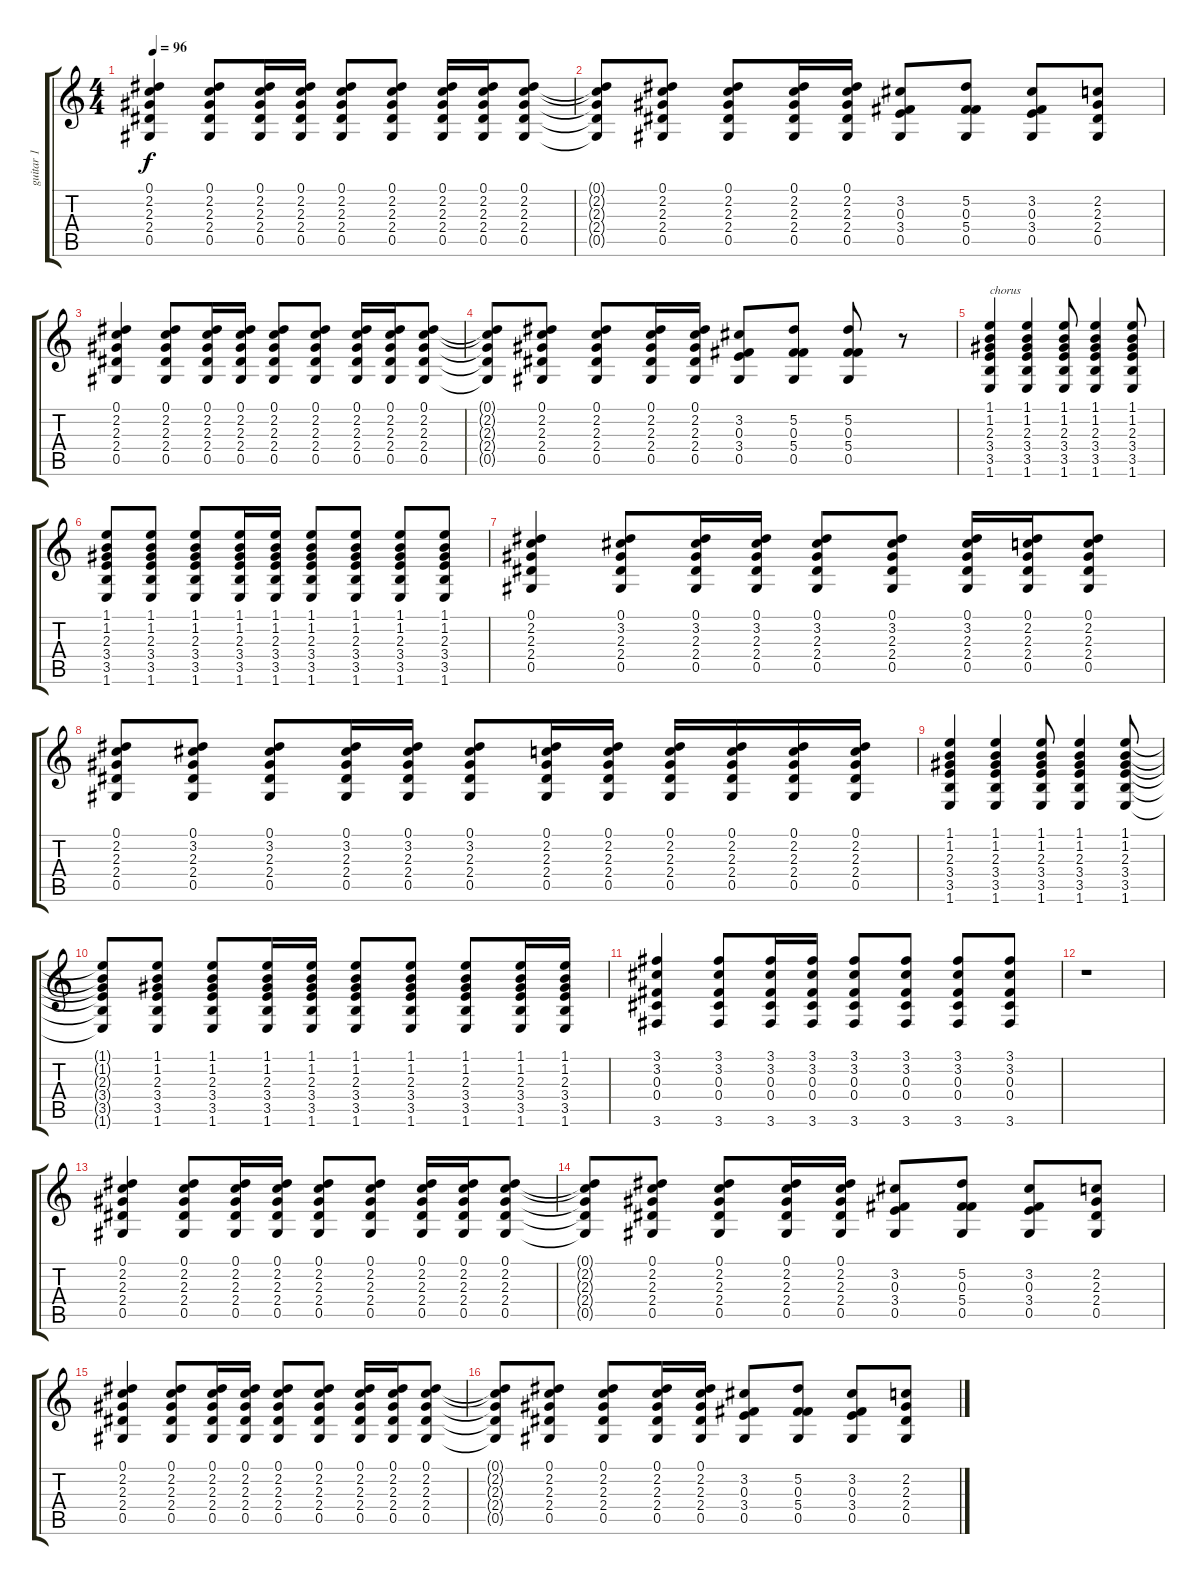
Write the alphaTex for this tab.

\track ("guitar 1" "guitar 1") {instrument acousticguitarnylon}
\staff {score tabs}
\tuning (Eb4 Bb3 Gb3 Db3 Ab2 Eb2) {hide}
\ts (4 4)
\tempo 96
\clef g2
\ks c
(0.1 2.2 2.3 2.4 0.5).4{dy f} (0.1 2.2 2.3 2.4 0.5).8 (0.1 2.2 2.3 2.4 0.5).16 (0.1 2.2 2.3 2.4 0.5).16 (0.1 2.2 2.3 2.4 0.5).8 (0.1 2.2 2.3 2.4 0.5).8 (0.1 2.2 2.3 2.4 0.5).16 (0.1 2.2 2.3 2.4 0.5).16 (0.1 2.2 2.3 2.4 0.5).8 |
(0.1{t} 2.2{t} 2.3{t} 2.4{t} 0.5{t}).8 (0.1 2.2 2.3 2.4 0.5).8 (0.1 2.2 2.3 2.4 0.5).8 (0.1 2.2 2.3 2.4 0.5).16 (0.1 2.2 2.3 2.4 0.5).16 (3.2 0.3 3.4 0.5).8 (5.2 0.3 5.4 0.5).8 (3.2 0.3 3.4 0.5).8 (2.2 2.3 2.4 0.5).8 |
(0.1 2.2 2.3 2.4 0.5).4 (0.1 2.2 2.3 2.4 0.5).8 (0.1 2.2 2.3 2.4 0.5).16 (0.1 2.2 2.3 2.4 0.5).16 (0.1 2.2 2.3 2.4 0.5).8 (0.1 2.2 2.3 2.4 0.5).8 (0.1 2.2 2.3 2.4 0.5).16 (0.1 2.2 2.3 2.4 0.5).16 (0.1 2.2 2.3 2.4 0.5).8 |
(0.1{t} 2.2{t} 2.3{t} 2.4{t} 0.5{t}).8 (0.1 2.2 2.3 2.4 0.5).8 (0.1 2.2 2.3 2.4 0.5).8 (0.1 2.2 2.3 2.4 0.5).16 (0.1 2.2 2.3 2.4 0.5).16 (3.2 0.3 3.4 0.5).8 (5.2 0.3 5.4 0.5).8 (5.2 0.3 5.4 0.5).8 r.8 |
(1.1 1.2 2.3 3.4 3.5 1.6).4{txt "chorus"} (1.1 1.2 2.3 3.4 3.5 1.6).4 (1.1 1.2 2.3 3.4 3.5 1.6).8 (1.1 1.2 2.3 3.4 3.5 1.6).4 (1.1 1.2 2.3 3.4 3.5 1.6).8 |
(1.1 1.2 2.3 3.4 3.5 1.6).8 (1.1 1.2 2.3 3.4 3.5 1.6).8 (1.1 1.2 2.3 3.4 3.5 1.6).8 (1.1 1.2 2.3 3.4 3.5 1.6).16 (1.1 1.2 2.3 3.4 3.5 1.6).16 (1.1 1.2 2.3 3.4 3.5 1.6).8 (1.1 1.2 2.3 3.4 3.5 1.6).8 (1.1 1.2 2.3 3.4 3.5 1.6).8 (1.1 1.2 2.3 3.4 3.5 1.6).8 |
(0.1 2.2 2.3 2.4 0.5).4 (0.1 3.2 2.3 2.4 0.5).8 (0.1 3.2 2.3 2.4 0.5).16 (0.1 3.2 2.3 2.4 0.5).16 (0.1 3.2 2.3 2.4 0.5).8 (0.1 3.2 2.3 2.4 0.5).8 (0.1 3.2 2.3 2.4 0.5).16 (0.1 2.2 2.3 2.4 0.5).16 (0.1 2.2 2.3 2.4 0.5).8 |
(0.1 2.2 2.3 2.4 0.5).8 (0.1 3.2 2.3 2.4 0.5).8 (0.1 3.2 2.3 2.4 0.5).8 (0.1 3.2 2.3 2.4 0.5).16 (0.1 3.2 2.3 2.4 0.5).16 (0.1 3.2 2.3 2.4 0.5).8 (0.1 2.2 2.3 2.4 0.5).16 (0.1 2.2 2.3 2.4 0.5).16 (0.1 2.2 2.3 2.4 0.5).16 (0.1 2.2 2.3 2.4 0.5).16 (0.1 2.2 2.3 2.4 0.5).16 (0.1 2.2 2.3 2.4 0.5).16 |
(1.1 1.2 2.3 3.4 3.5 1.6).4 (1.1 1.2 2.3 3.4 3.5 1.6).4 (1.1 1.2 2.3 3.4 3.5 1.6).8 (1.1 1.2 2.3 3.4 3.5 1.6).4 (1.1 1.2 2.3 3.4 3.5 1.6).8 |
(1.1{t} 1.2{t} 2.3{t} 3.4{t} 3.5{t} 1.6{t}).8 (1.1 1.2 2.3 3.4 3.5 1.6).8 (1.1 1.2 2.3 3.4 3.5 1.6).8 (1.1 1.2 2.3 3.4 3.5 1.6).16 (1.1 1.2 2.3 3.4 3.5 1.6).16 (1.1 1.2 2.3 3.4 3.5 1.6).8 (1.1 1.2 2.3 3.4 3.5 1.6).8 (1.1 1.2 2.3 3.4 3.5 1.6).8 (1.1 1.2 2.3 3.4 3.5 1.6).16 (1.1 1.2 2.3 3.4 3.5 1.6).16 |
(3.1 3.2 0.3 0.4 3.6).4 (3.1 3.2 0.3 0.4 3.6).8 (3.1 3.2 0.3 0.4 3.6).16 (3.1 3.2 0.3 0.4 3.6).16 (3.1 3.2 0.3 0.4 3.6).8 (3.1 3.2 0.3 0.4 3.6).8 (3.1 3.2 0.3 0.4 3.6).8 (3.1 3.2 0.3 0.4 3.6).8 |
r.1 |
(0.1 2.2 2.3 2.4 0.5).4 (0.1 2.2 2.3 2.4 0.5).8 (0.1 2.2 2.3 2.4 0.5).16 (0.1 2.2 2.3 2.4 0.5).16 (0.1 2.2 2.3 2.4 0.5).8 (0.1 2.2 2.3 2.4 0.5).8 (0.1 2.2 2.3 2.4 0.5).16 (0.1 2.2 2.3 2.4 0.5).16 (0.1 2.2 2.3 2.4 0.5).8 |
(0.1{t} 2.2{t} 2.3{t} 2.4{t} 0.5{t}).8 (0.1 2.2 2.3 2.4 0.5).8 (0.1 2.2 2.3 2.4 0.5).8 (0.1 2.2 2.3 2.4 0.5).16 (0.1 2.2 2.3 2.4 0.5).16 (3.2 0.3 3.4 0.5).8 (5.2 0.3 5.4 0.5).8 (3.2 0.3 3.4 0.5).8 (2.2 2.3 2.4 0.5).8 |
(0.1 2.2 2.3 2.4 0.5).4 (0.1 2.2 2.3 2.4 0.5).8 (0.1 2.2 2.3 2.4 0.5).16 (0.1 2.2 2.3 2.4 0.5).16 (0.1 2.2 2.3 2.4 0.5).8 (0.1 2.2 2.3 2.4 0.5).8 (0.1 2.2 2.3 2.4 0.5).16 (0.1 2.2 2.3 2.4 0.5).16 (0.1 2.2 2.3 2.4 0.5).8 |
(0.1{t} 2.2{t} 2.3{t} 2.4{t} 0.5{t}).8 (0.1 2.2 2.3 2.4 0.5).8 (0.1 2.2 2.3 2.4 0.5).8 (0.1 2.2 2.3 2.4 0.5).16 (0.1 2.2 2.3 2.4 0.5).16 (3.2 0.3 3.4 0.5).8 (5.2 0.3 5.4 0.5).8 (3.2 0.3 3.4 0.5).8 (2.2 2.3 2.4 0.5).8
